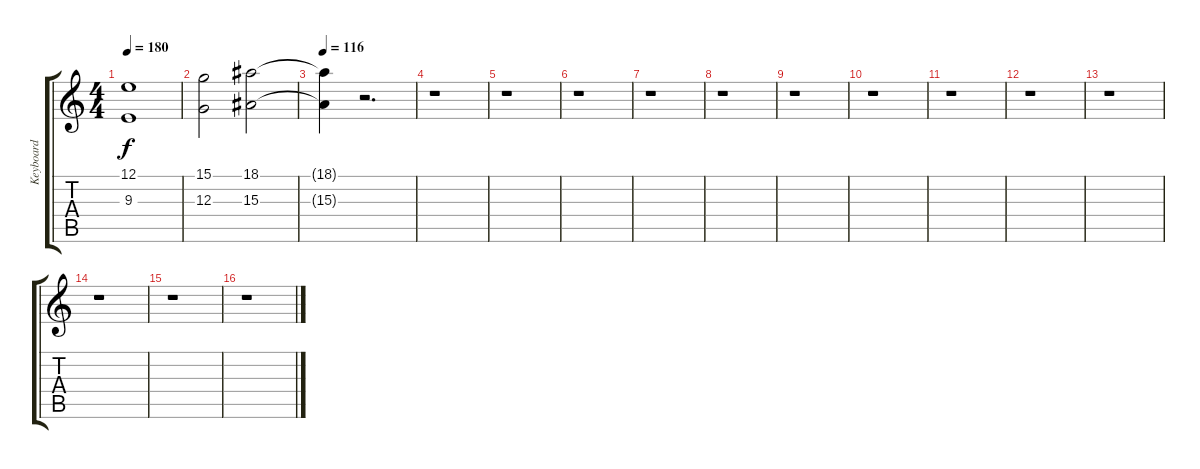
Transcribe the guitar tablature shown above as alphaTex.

\track ("Keyboard" "Keyboard") {instrument pad4choir}
\staff {score tabs}
\tuning (E4 B3 G3 D3 A2 D2) {hide}
\ts (4 4)
\tempo 180
\clef g2
\ks c
(12.1 9.3).1{dy f} |
(15.1 12.3).2 (18.1 15.3).2 |
\tempo 116
(18.1{t} 15.3{t}).4 r.2{d} |
r.1 |
r.1 |
r.1 |
r.1 |
r.1 |
r.1 |
r.1 |
r.1 |
r.1 |
r.1 |
r.1 |
r.1 |
r.1
